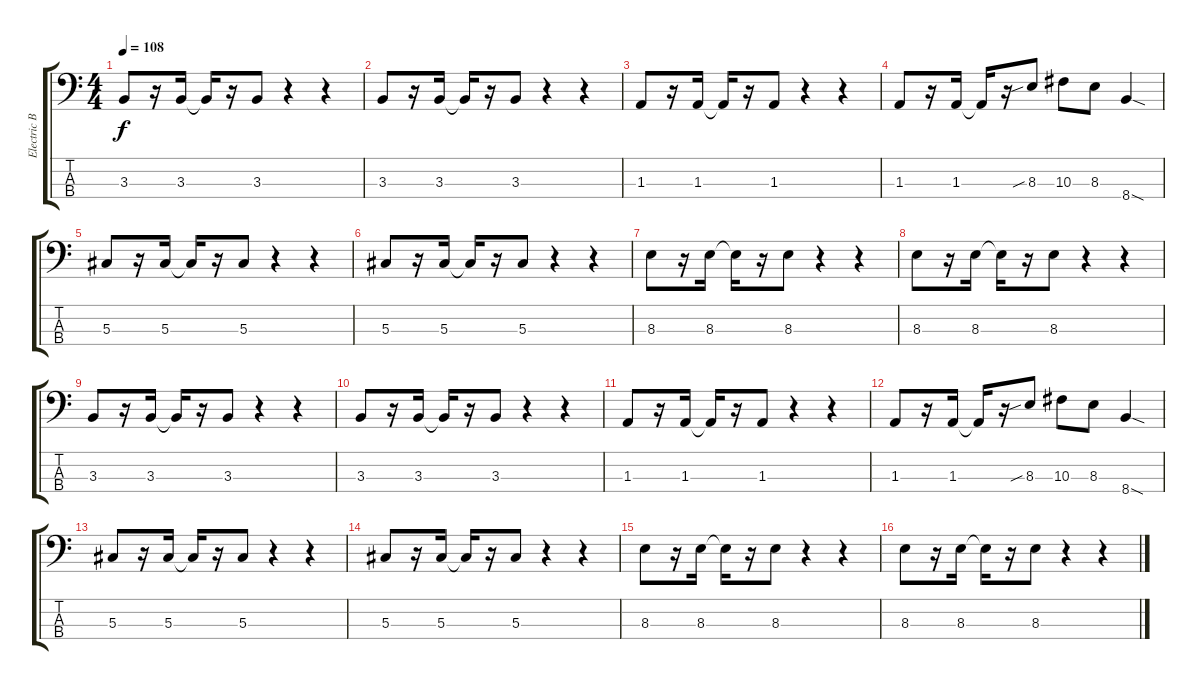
\track ("Electric Bass" "Electric B") {instrument electricbassfinger}
\staff {score tabs}
\tuning (Gb2 Db2 Ab1 Eb1) {hide}
\ts (4 4)
\tempo 108
\clef f4
\ks c
3.3.8{dy f} r.16 3.3.16 3.3{t}.16 r.16 3.3.8 r.4 r.4 |
3.3.8 r.16 3.3.16 3.3{t}.16 r.16 3.3.8 r.4 r.4 |
1.3.8 r.16 1.3.16 1.3{t}.16 r.16 1.3.8 r.4 r.4 |
1.3.8 r.16 1.3.16 1.3{t}.16 r.16 8.3{sib}.8 10.3.8 8.3.8 8.4{sod}.4 |
5.3.8 r.16 5.3.16 5.3{t}.16 r.16 5.3.8 r.4 r.4 |
5.3.8 r.16 5.3.16 5.3{t}.16 r.16 5.3.8 r.4 r.4 |
8.3.8 r.16 8.3.16 8.3{t}.16 r.16 8.3.8 r.4 r.4 |
8.3.8 r.16 8.3.16 8.3{t}.16 r.16 8.3.8 r.4 r.4 |
3.3.8 r.16 3.3.16 3.3{t}.16 r.16 3.3.8 r.4 r.4 |
3.3.8 r.16 3.3.16 3.3{t}.16 r.16 3.3.8 r.4 r.4 |
1.3.8 r.16 1.3.16 1.3{t}.16 r.16 1.3.8 r.4 r.4 |
1.3.8 r.16 1.3.16 1.3{t}.16 r.16 8.3{sib}.8 10.3.8 8.3.8 8.4{sod}.4 |
5.3.8 r.16 5.3.16 5.3{t}.16 r.16 5.3.8 r.4 r.4 |
5.3.8 r.16 5.3.16 5.3{t}.16 r.16 5.3.8 r.4 r.4 |
8.3.8 r.16 8.3.16 8.3{t}.16 r.16 8.3.8 r.4 r.4 |
8.3.8 r.16 8.3.16 8.3{t}.16 r.16 8.3.8 r.4 r.4
